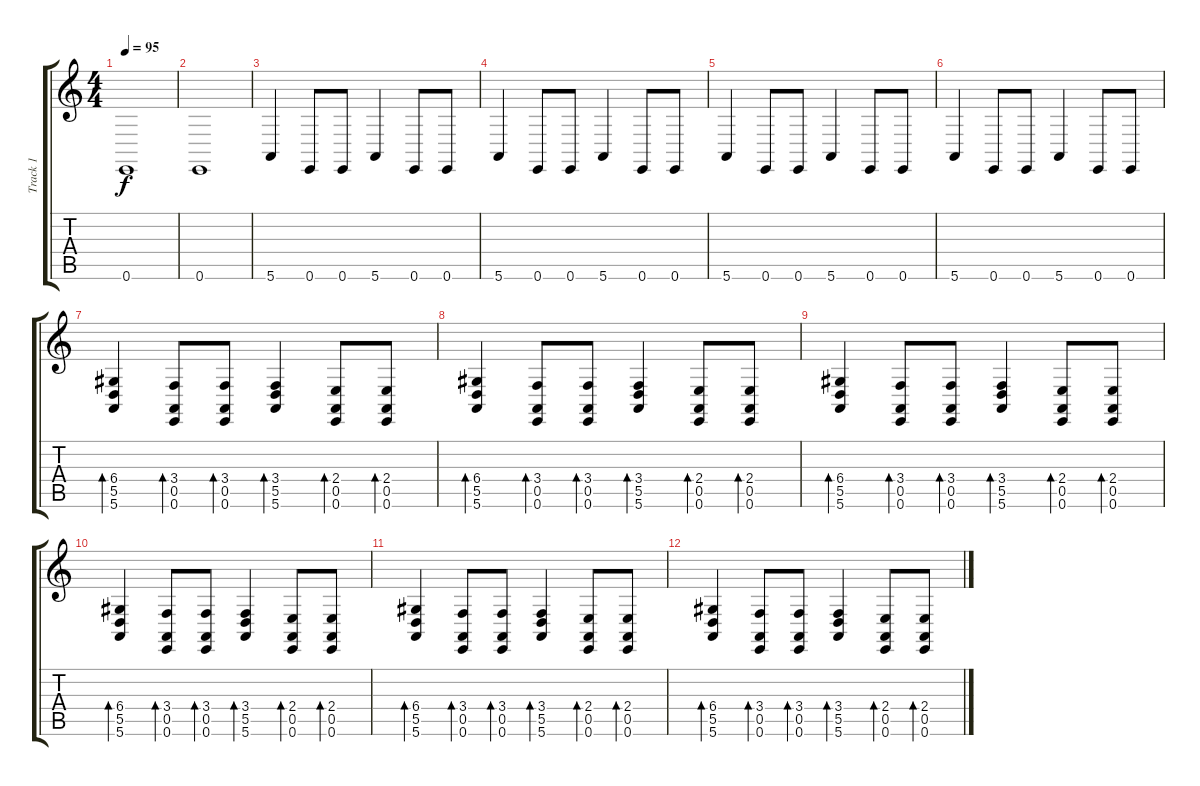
\track ("Track 1" "Track 1") {instrument timpani}
\staff {score tabs}
\tuning (E4 B3 G3 D3 A2 E2) {hide}
\ts (4 4)
\tempo 95
\clef g2
\ks c
0.6.1{dy f} |
0.6.1 |
5.6.4 0.6.8 0.6.8 5.6.4 0.6.8 0.6.8 |
5.6.4 0.6.8 0.6.8 5.6.4 0.6.8 0.6.8 |
5.6.4 0.6.8 0.6.8 5.6.4 0.6.8 0.6.8 |
5.6.4 0.6.8 0.6.8 5.6.4 0.6.8 0.6.8 |
(6.4 5.5 5.6).4{bd 240} (3.4 0.5 0.6).8{bd 240} (3.4 0.5 0.6).8{bd 240} (3.4 5.5 5.6).4{bd 240} (2.4 0.5 0.6).8{bd 240} (2.4 0.5 0.6).8{bd 240} |
(6.4 5.5 5.6).4{bd 240} (3.4 0.5 0.6).8{bd 240} (3.4 0.5 0.6).8{bd 240} (3.4 5.5 5.6).4{bd 240} (2.4 0.5 0.6).8{bd 240} (2.4 0.5 0.6).8{bd 240} |
(6.4 5.5 5.6).4{bd 240} (3.4 0.5 0.6).8{bd 240} (3.4 0.5 0.6).8{bd 240} (3.4 5.5 5.6).4{bd 240} (2.4 0.5 0.6).8{bd 240} (2.4 0.5 0.6).8{bd 240} |
(6.4 5.5 5.6).4{bd 240} (3.4 0.5 0.6).8{bd 240} (3.4 0.5 0.6).8{bd 240} (3.4 5.5 5.6).4{bd 240} (2.4 0.5 0.6).8{bd 240} (2.4 0.5 0.6).8{bd 240} |
(6.4 5.5 5.6).4{bd 240} (3.4 0.5 0.6).8{bd 240} (3.4 0.5 0.6).8{bd 240} (3.4 5.5 5.6).4{bd 240} (2.4 0.5 0.6).8{bd 240} (2.4 0.5 0.6).8{bd 240} |
(6.4 5.5 5.6).4{bd 240} (3.4 0.5 0.6).8{bd 240} (3.4 0.5 0.6).8{bd 240} (3.4 5.5 5.6).4{bd 240} (2.4 0.5 0.6).8{bd 240} (2.4 0.5 0.6).8{bd 240}
